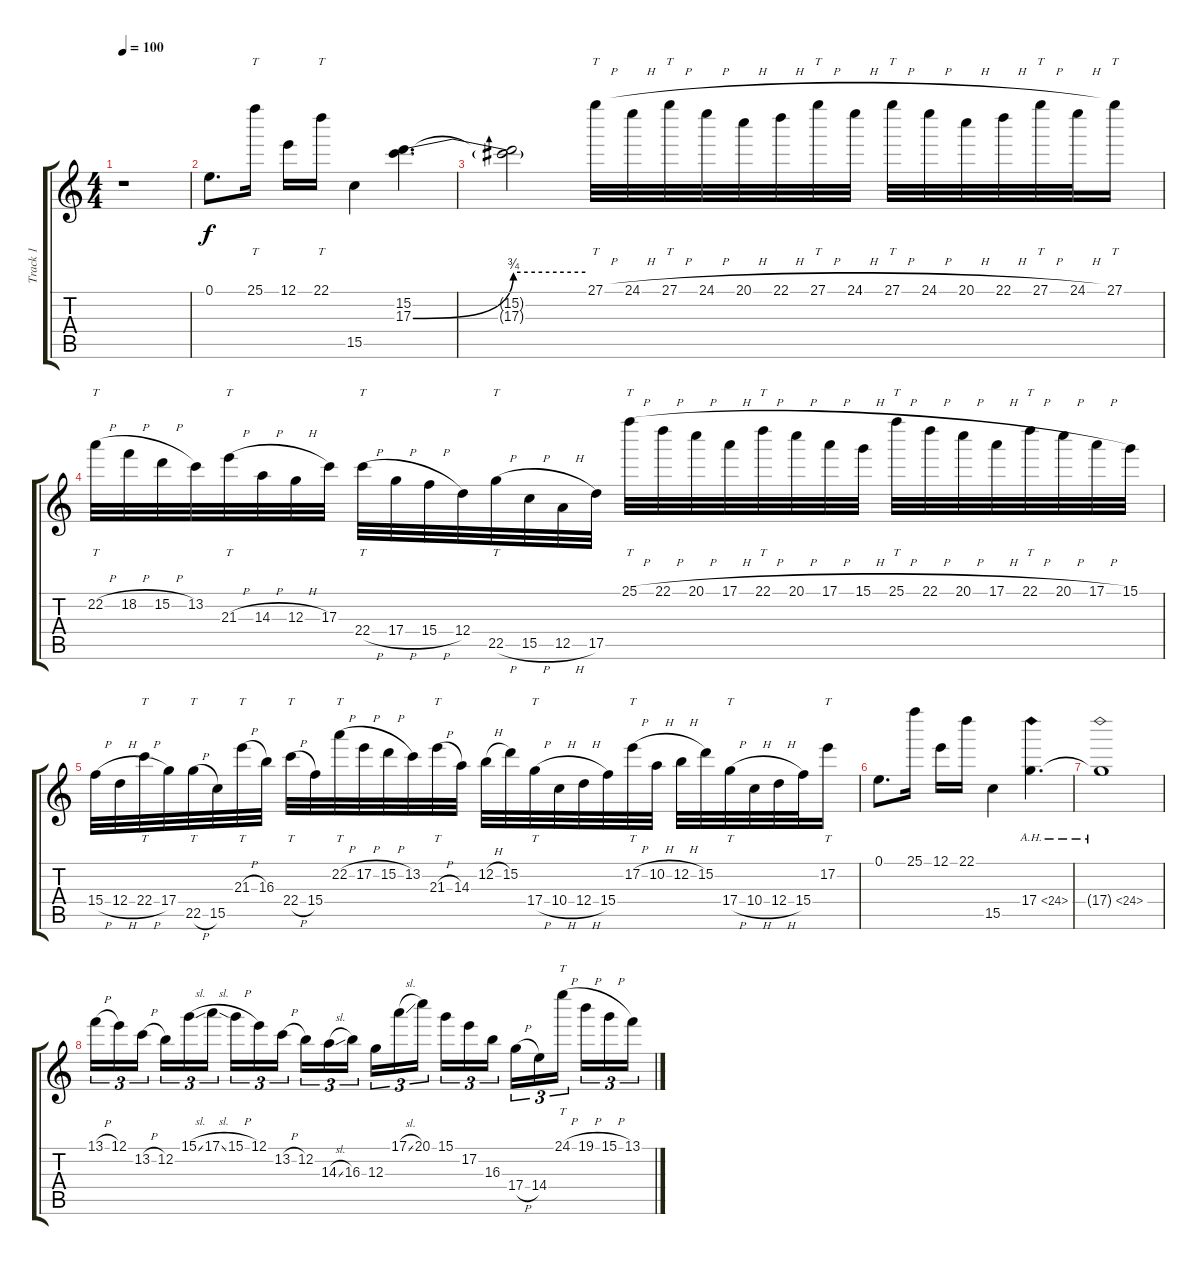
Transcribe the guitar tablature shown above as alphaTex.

\track ("Track 1" "Track 1") {solo instrument distortionguitar}
\staff {score tabs}
\tuning (E4 B3 G3 D3 A2 D2) {hide}
\ts (4 4)
\tempo 100
\clef g2
\ks c
r.1{dy f} |
0.1.8{d} 25.1.16{tt} 12.1.16 22.1.16{tt} 15.5.4 (15.2 17.3{be (bend 0 0 60 3)}).4{d} |
(15.2{t} 17.3{be (hold 0 3 60 3) t}).2 27.1{h}.32{tt} 24.1{h}.32 27.1{h}.32{tt} 24.1{h}.32 20.1{h}.32 22.1{h}.32 27.1{h}.32{tt} 24.1{h}.32 27.1{h}.32{tt} 24.1{h}.32 20.1{h}.32 22.1{h}.32 27.1{h}.32{tt} 24.1{h}.32 27.1.16{tt} |
22.2{h}.32{tt} 18.2{h}.32 15.2{h}.32 13.2.32 21.3{h}.32{tt} 14.3{h}.32 12.3{h}.32 17.3.32 22.4{h}.32{tt} 17.4{h}.32 15.4{h}.32 12.4.32 22.5{h}.32{tt} 15.5{h}.32 12.5{h}.32 17.5.32 25.1{h}.32{tt} 22.1{h}.32 20.1{h}.32 17.1{h}.32 22.1{h}.32{tt} 20.1{h}.32 17.1{h}.32 15.1{h}.32 25.1{h}.32{tt} 22.1{h}.32 20.1{h}.32 17.1{h}.32 22.1{h}.32{tt} 20.1{h}.32 17.1{h}.32 15.1.32 |
15.4{h}.32 12.4{h}.32 22.4{h}.32{tt} 17.4.32 22.5{h}.32{tt} 15.5.32 21.3{h}.32{tt} 16.3.32 22.4{h}.32{tt} 15.4.32 22.2{h}.32{tt} 17.2{h}.32 15.2{h}.32 13.2.32 21.3{h}.32{tt} 14.3.32 12.2{h}.32 15.2.32 17.4{h}.32{tt} 10.4{h}.32 12.4{h}.32 15.4.32 17.2{h}.32{tt} 10.2{h}.32 12.2{h}.32 15.2.32 17.4{h}.32{tt} 10.4{h}.32 12.4{h}.32 15.4.32 17.2.16{tt} |
0.1.8{d} 25.1.16 12.1.16 22.1.16 15.5.4 17.4{ah 7}.4{d} |
17.4{ah 7 t}.1 |
13.1{h}.16{tu (3 2)} 12.1.16{tu (3 2)} 13.2{h}.16{tu (3 2) beam splitsecondary} 12.2.16{tu (3 2)} 15.1{sl}.16{tu (3 2)} 17.1{sl}.16{tu (3 2)} 15.1{h}.16{tu (3 2)} 12.1.16{tu (3 2)} 13.2{h}.16{tu (3 2) beam splitsecondary} 12.2.16{tu (3 2)} 14.3{sl}.16{tu (3 2)} 16.3.16{tu (3 2)} 12.3.16{tu (3 2)} 17.1{sl}.16{tu (3 2)} 20.1.16{tu (3 2) beam splitsecondary} 15.1.16{tu (3 2)} 17.2.16{tu (3 2)} 16.3.16{tu (3 2)} 17.4{h}.16{tu (3 2)} 14.4.16{tu (3 2)} 24.1{h}.16{tt tu (3 2) beam splitsecondary} 19.1{h}.16{tu (3 2)} 15.1{h}.16{tu (3 2)} 13.1.16{tu (3 2)}
